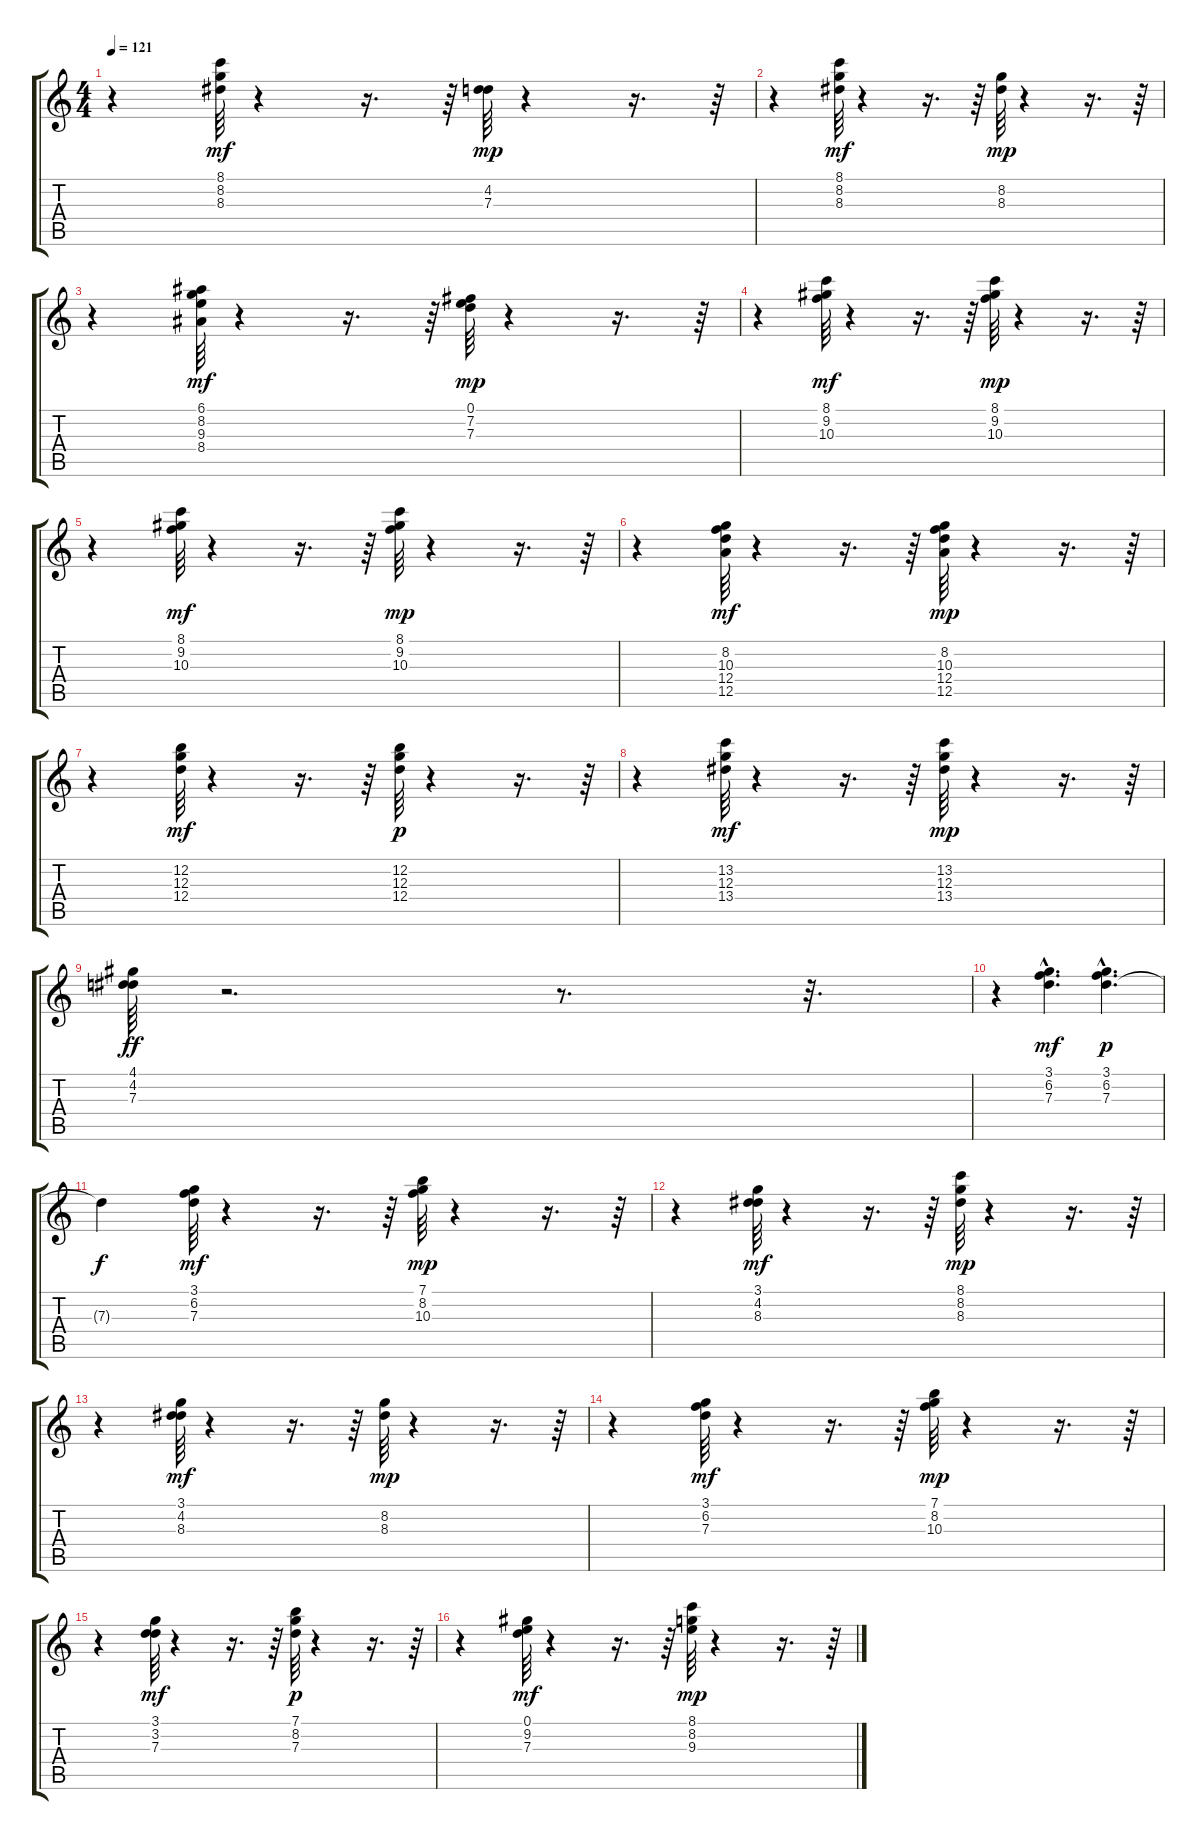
\track "" {instrument electricbassfinger}
\staff {score tabs}
\tuning (E4 B3 G3 D3 A2 E2) {hide}
\ts (4 4)
\tempo 121
\clef g2
\ks c
r.4{dy mp} (8.1 8.2 8.3).64{dy mf} r.4 r.16{d} r.64 (4.2 7.3).64{dy mp} r.4 r.16{d} r.64 |
r.4 (8.1 8.2 8.3).64{dy mf} r.4 r.16{d} r.64 (8.2 8.3).64{dy mp} r.4 r.16{d} r.64 |
r.4 (6.1 8.2 9.3 8.4).64{dy mf} r.4 r.16{d} r.64 (0.1 7.2 7.3).64{dy mp} r.4 r.16{d} r.64 |
r.4 (8.1 9.2 10.3).64{dy mf} r.4 r.16{d} r.64 (8.1 9.2 10.3).64{dy mp} r.4 r.16{d} r.64 |
r.4 (8.1 9.2 10.3).64{dy mf} r.4 r.16{d} r.64 (8.1 9.2 10.3).64{dy mp} r.4 r.16{d} r.64 |
r.4 (8.2 10.3 12.4 12.5).64{dy mf} r.4 r.16{d} r.64 (8.2 10.3 12.4 12.5).64{dy mp} r.4 r.16{d} r.64 |
r.4 (12.2 12.3 12.4).64{dy mf} r.4 r.16{d} r.64 (12.2 12.3 12.4).64{dy p} r.4 r.16{d} r.64 |
r.4 (13.2 12.3 13.4).64{dy mf} r.4 r.16{d} r.64 (13.2 12.3 13.4).64{dy mp} r.4 r.16{d} r.64 |
(4.1 4.2 7.3).64{dy ff} r.2{d} r.8{d} r.32{d} |
r.4 (3.1{hac} 6.2 7.3).4{d dy mf} (3.1 6.2 7.3{hac}).4{d dy p} |
7.3{t}.4{dy f} (3.1 6.2 7.3).64{dy mf} r.4 r.16{d} r.64 (7.1 8.2 10.3).64{dy mp} r.4 r.16{d} r.64 |
r.4 (3.1 4.2 8.3).64{dy mf} r.4 r.16{d} r.64 (8.1 8.2 8.3).64{dy mp} r.4 r.16{d} r.64 |
r.4 (3.1 4.2 8.3).64{dy mf} r.4 r.16{d} r.64 (8.2 8.3).64{dy mp} r.4 r.16{d} r.64 |
r.4 (3.1 6.2 7.3).64{dy mf} r.4 r.16{d} r.64 (7.1 8.2 10.3).64{dy mp} r.4 r.16{d} r.64 |
r.4 (3.1 3.2 7.3).64{dy mf} r.4 r.16{d} r.64 (7.1 8.2 7.3).64{dy p} r.4 r.16{d} r.64 |
r.4 (0.1 9.2 7.3).64{dy mf} r.4 r.16{d} r.64 (8.1 8.2 9.3).64{dy mp} r.4 r.16{d} r.64
